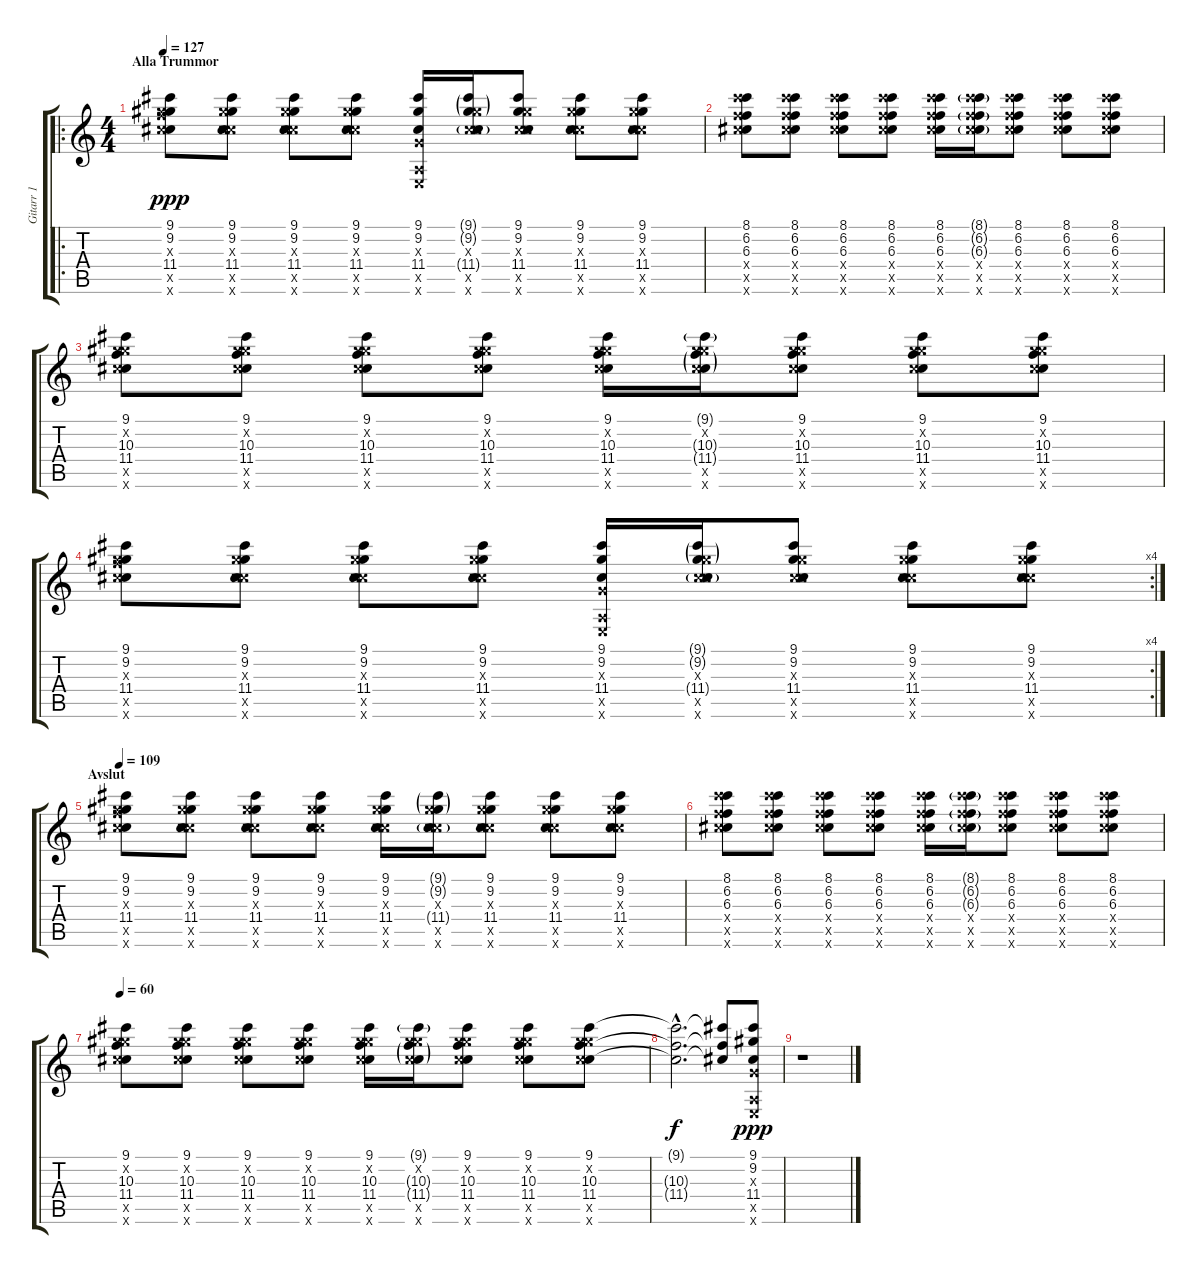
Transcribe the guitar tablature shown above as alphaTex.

\track ("Gitarr 1" "Gitarr 1") {instrument electricguitarclean}
\staff {score tabs}
\tuning (E4 B3 G3 D3 A2 E2) {hide}
\ro
\ts (4 4)
\section ("" "Alla Trummor")
\tempo 127
\clef g2
\ks c
(9.1 9.2 10.3{x} 11.4 23.5{x} 21.6{x}).8{dy ppp} (9.1 9.2 6.3{x} 11.4 23.5{x} 21.6{x}).8 (9.1 9.2 6.3{x} 11.4 23.5{x} 21.6{x}).8 (9.1 9.2 6.3{x} 11.4 23.5{x} 21.6{x}).8 (9.1 9.2 0.3{x} 11.4 0.5{x} 0.6{x}).16 (9.1{g} 9.2{g} 6.3{x} 11.4{g} 23.5{x} 21.6{x}).16 (9.1 9.2 6.3{x} 11.4 23.5{x} 21.6{x}).8 (9.1 9.2 6.3{x} 11.4 23.5{x} 21.6{x}).8 (9.1 9.2 6.3{x} 11.4 23.5{x} 21.6{x}).8 |
(8.1 6.2 6.3 22.4{x} 20.5{x} 21.6{x}).8 (8.1 6.2 6.3 22.4{x} 20.5{x} 21.6{x}).8 (8.1 6.2 6.3 22.4{x} 20.5{x} 21.6{x}).8 (8.1 6.2 6.3 22.4{x} 20.5{x} 21.6{x}).8 (8.1 6.2 6.3 22.4{x} 20.5{x} 21.6{x}).16 (8.1{g} 6.2{g} 6.3{g} 22.4{x} 20.5{x} 21.6{x}).16 (8.1 6.2 6.3 22.4{x} 20.5{x} 21.6{x}).8 (8.1 6.2 6.3 22.4{x} 20.5{x} 21.6{x}).8 (8.1 6.2 6.3 22.4{x} 20.5{x} 21.6{x}).8 |
(9.1 9.2{x} 10.3 11.4 23.5{x} 21.6{x}).8 (9.1 9.2{x} 10.3 11.4 23.5{x} 21.6{x}).8 (9.1 9.2{x} 10.3 11.4 23.5{x} 21.6{x}).8 (9.1 9.2{x} 10.3 11.4 23.5{x} 21.6{x}).8 (9.1 9.2{x} 10.3 11.4 23.5{x} 21.6{x}).16 (9.1{g} 9.2{x} 10.3{g} 11.4{g} 23.5{x} 21.6{x}).16 (9.1 9.2{x} 10.3 11.4 23.5{x} 21.6{x}).8 (9.1 9.2{x} 10.3 11.4 23.5{x} 21.6{x}).8 (9.1 9.2{x} 10.3 11.4 23.5{x} 21.6{x}).8 |
\rc 4
(9.1 9.2 10.3{x} 11.4 23.5{x} 21.6{x}).8 (9.1 9.2 6.3{x} 11.4 23.5{x} 21.6{x}).8 (9.1 9.2 6.3{x} 11.4 23.5{x} 21.6{x}).8 (9.1 9.2 6.3{x} 11.4 23.5{x} 21.6{x}).8 (9.1 9.2 0.3{x} 11.4 0.5{x} 0.6{x}).16 (9.1{g} 9.2{g} 6.3{x} 11.4{g} 23.5{x} 21.6{x}).16 (9.1 9.2 6.3{x} 11.4 23.5{x} 21.6{x}).8 (9.1 9.2 6.3{x} 11.4 23.5{x} 21.6{x}).8 (9.1 9.2 6.3{x} 11.4 23.5{x} 21.6{x}).8 |
\section ("" "Avslut")
\tempo 109
(9.1 9.2 10.3{x} 11.4 23.5{x} 21.6{x}).8{volume 13} (9.1 9.2 6.3{x} 11.4 23.5{x} 21.6{x}).8 (9.1 9.2 6.3{x} 11.4 23.5{x} 21.6{x}).8 (9.1 9.2 6.3{x} 11.4 23.5{x} 21.6{x}).8 (9.1 9.2 6.3{x} 11.4 23.5{x} 21.6{x}).16 (9.1{g} 9.2{g} 6.3{x} 11.4{g} 23.5{x} 21.6{x}).16 (9.1 9.2 6.3{x} 11.4 23.5{x} 21.6{x}).8 (9.1 9.2 6.3{x} 11.4 23.5{x} 21.6{x}).8 (9.1 9.2 6.3{x} 11.4 23.5{x} 21.6{x}).8 |
(8.1 6.2 6.3 22.4{x} 20.5{x} 21.6{x}).8 (8.1 6.2 6.3 22.4{x} 20.5{x} 21.6{x}).8 (8.1 6.2 6.3 22.4{x} 20.5{x} 21.6{x}).8 (8.1 6.2 6.3 22.4{x} 20.5{x} 21.6{x}).8 (8.1 6.2 6.3 22.4{x} 20.5{x} 21.6{x}).16 (8.1{g} 6.2{g} 6.3{g} 22.4{x} 20.5{x} 21.6{x}).16 (8.1 6.2 6.3 22.4{x} 20.5{x} 21.6{x}).8 (8.1 6.2 6.3 22.4{x} 20.5{x} 21.6{x}).8 (8.1 6.2 6.3 22.4{x} 20.5{x} 21.6{x}).8 |
\tempo 60
(9.1 9.2{x} 10.3 11.4 23.5{x} 21.6{x}).8 (9.1 9.2{x} 10.3 11.4 23.5{x} 21.6{x}).8 (9.1 9.2{x} 10.3 11.4 23.5{x} 21.6{x}).8 (9.1 9.2{x} 10.3 11.4 23.5{x} 21.6{x}).8 (9.1 9.2{x} 10.3 11.4 23.5{x} 21.6{x}).16 (9.1{g} 9.2{x} 10.3{g} 11.4{g} 23.5{x} 21.6{x}).16 (9.1 9.2{x} 10.3 11.4 23.5{x} 21.6{x}).8 (9.1 9.2{x} 10.3 11.4 23.5{x} 21.6{x}).8 (9.1 9.2{x} 10.3 11.4 23.5{x} 21.6{x}).8 |
(9.1{hac t} 10.3{hac t} 11.4{hac t}).2{d dy f} (9.1{t} 10.3{t} 11.4{t}).8 (9.1 9.2 0.3{x} 11.4 0.5{x} 0.6{x}).8{dy ppp} |
r.1
